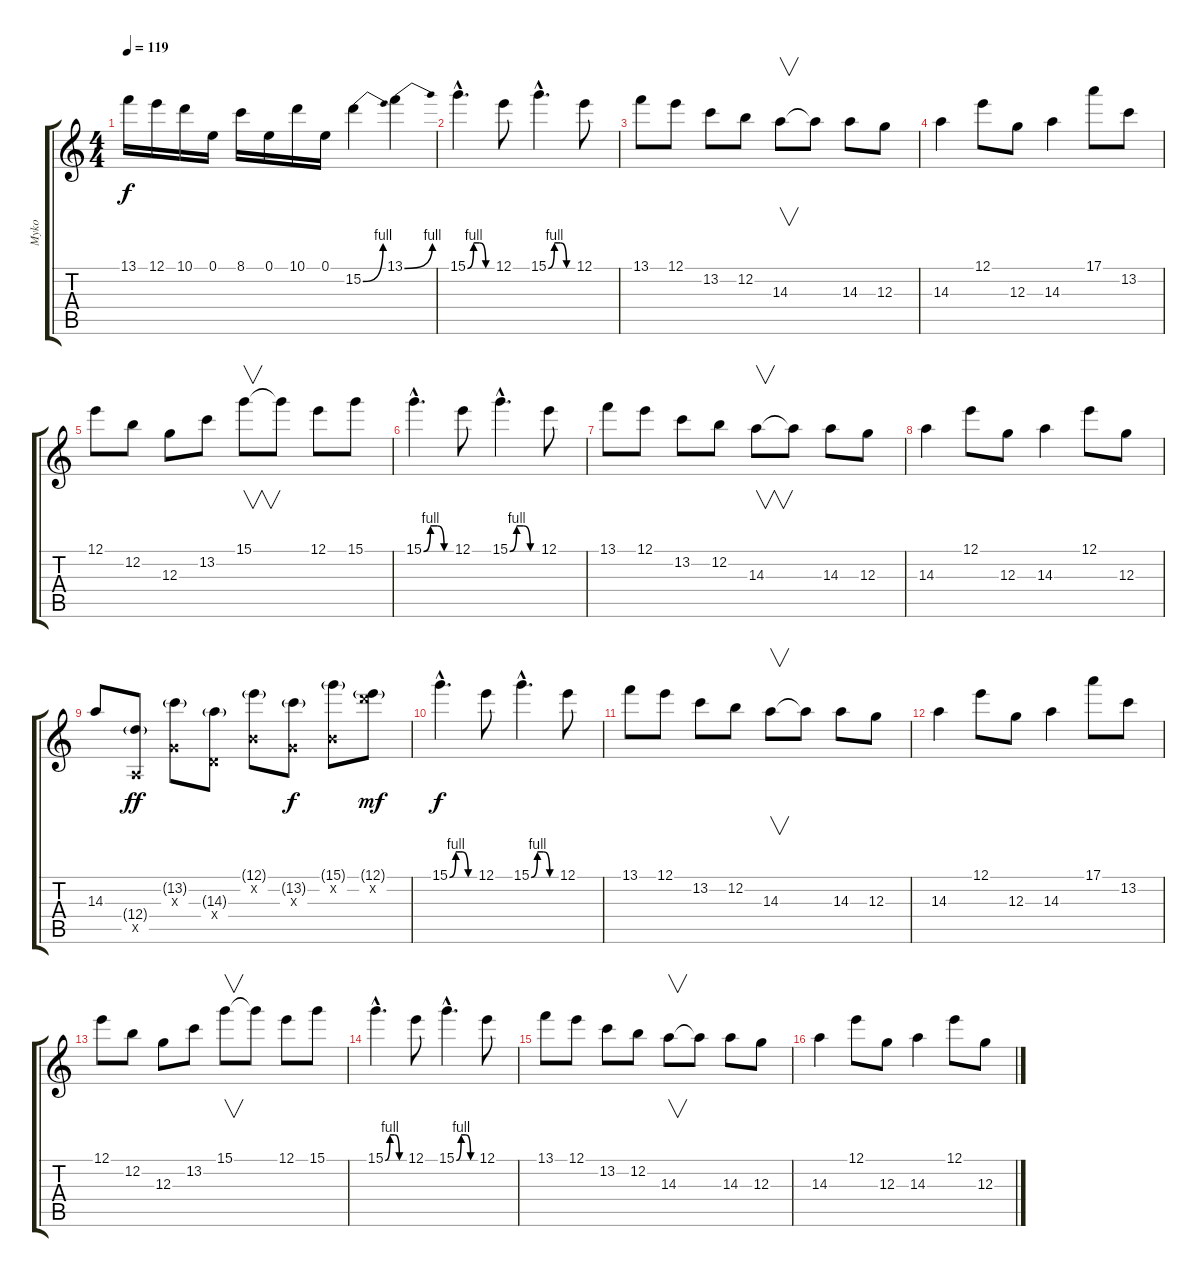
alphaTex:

\track ("Myko" "Myko") {instrument distortionguitar}
\staff {score tabs}
\tuning (E4 B3 G3 D3 A2 E2) {hide}
\ts (4 4)
\tempo 119
\clef g2
\ks c
13.1.16{dy f} 12.1.16 10.1.16 0.1.16 8.1.16 0.1.16 10.1.16 0.1.16 15.2{be (bend 0 0 60 4)}.4 13.1{be (bend 0 0 60 4)}.4 |
15.1{be (custom 0 0 15 4 30 4 45 0 60 0) hac}.4{d} 12.1.8 15.1{be (custom 0 0 15 4 30 4 45 0 60 0) hac}.4{d} 12.1.8 |
13.1.8 12.1.8 13.2.8 12.2.8 14.3.8{v} 14.3{t}.8 14.3.8 12.3.8 |
14.3.4 12.1.8 12.3.8 14.3.4 17.1.8 13.2.8 |
12.1.8 12.2.8 12.3.8 13.2.8 15.1.8{v} 15.1{t}.8 12.1.8 15.1.8 |
15.1{be (custom 0 0 15 4 30 4 45 0 60 0) hac}.4{d} 12.1.8 15.1{be (custom 0 0 15 4 30 4 45 0 60 0) hac}.4{d} 12.1.8 |
13.1.8 12.1.8 13.2.8 12.2.8 14.3.8{v} 14.3{t}.8 14.3.8 12.3.8 |
14.3.4 12.1.8 12.3.8 14.3.4 12.1.8 12.3.8 |
14.3.8 (12.4{g} 0.5{x}).8{dy ff instrument electricguitarmuted} (13.2{g} 0.3{x}).8 (14.3{g} 0.4{x}).8 (12.1{g} 0.2{x}).8 (13.2{g} 0.3{x}).8{dy f} (15.1{g} 0.2{x}).8 (12.1{g} 15.2{x}).8{dy mf} |
15.1{be (custom 0 0 15 4 30 4 45 0 60 0) hac}.4{d dy f instrument distortionguitar} 12.1.8 15.1{be (custom 0 0 15 4 30 4 45 0 60 0) hac}.4{d} 12.1.8 |
13.1.8 12.1.8 13.2.8 12.2.8 14.3.8{v} 14.3{t}.8 14.3.8 12.3.8 |
14.3.4 12.1.8 12.3.8 14.3.4 17.1.8 13.2.8 |
12.1.8 12.2.8 12.3.8 13.2.8 15.1.8{v} 15.1{t}.8 12.1.8 15.1.8 |
15.1{be (custom 0 0 15 4 30 4 45 0 60 0) hac}.4{d} 12.1.8 15.1{be (custom 0 0 15 4 30 4 45 0 60 0) hac}.4{d} 12.1.8 |
13.1.8 12.1.8 13.2.8 12.2.8 14.3.8{v} 14.3{t}.8 14.3.8 12.3.8 |
14.3.4 12.1.8 12.3.8 14.3.4 12.1.8 12.3.8
